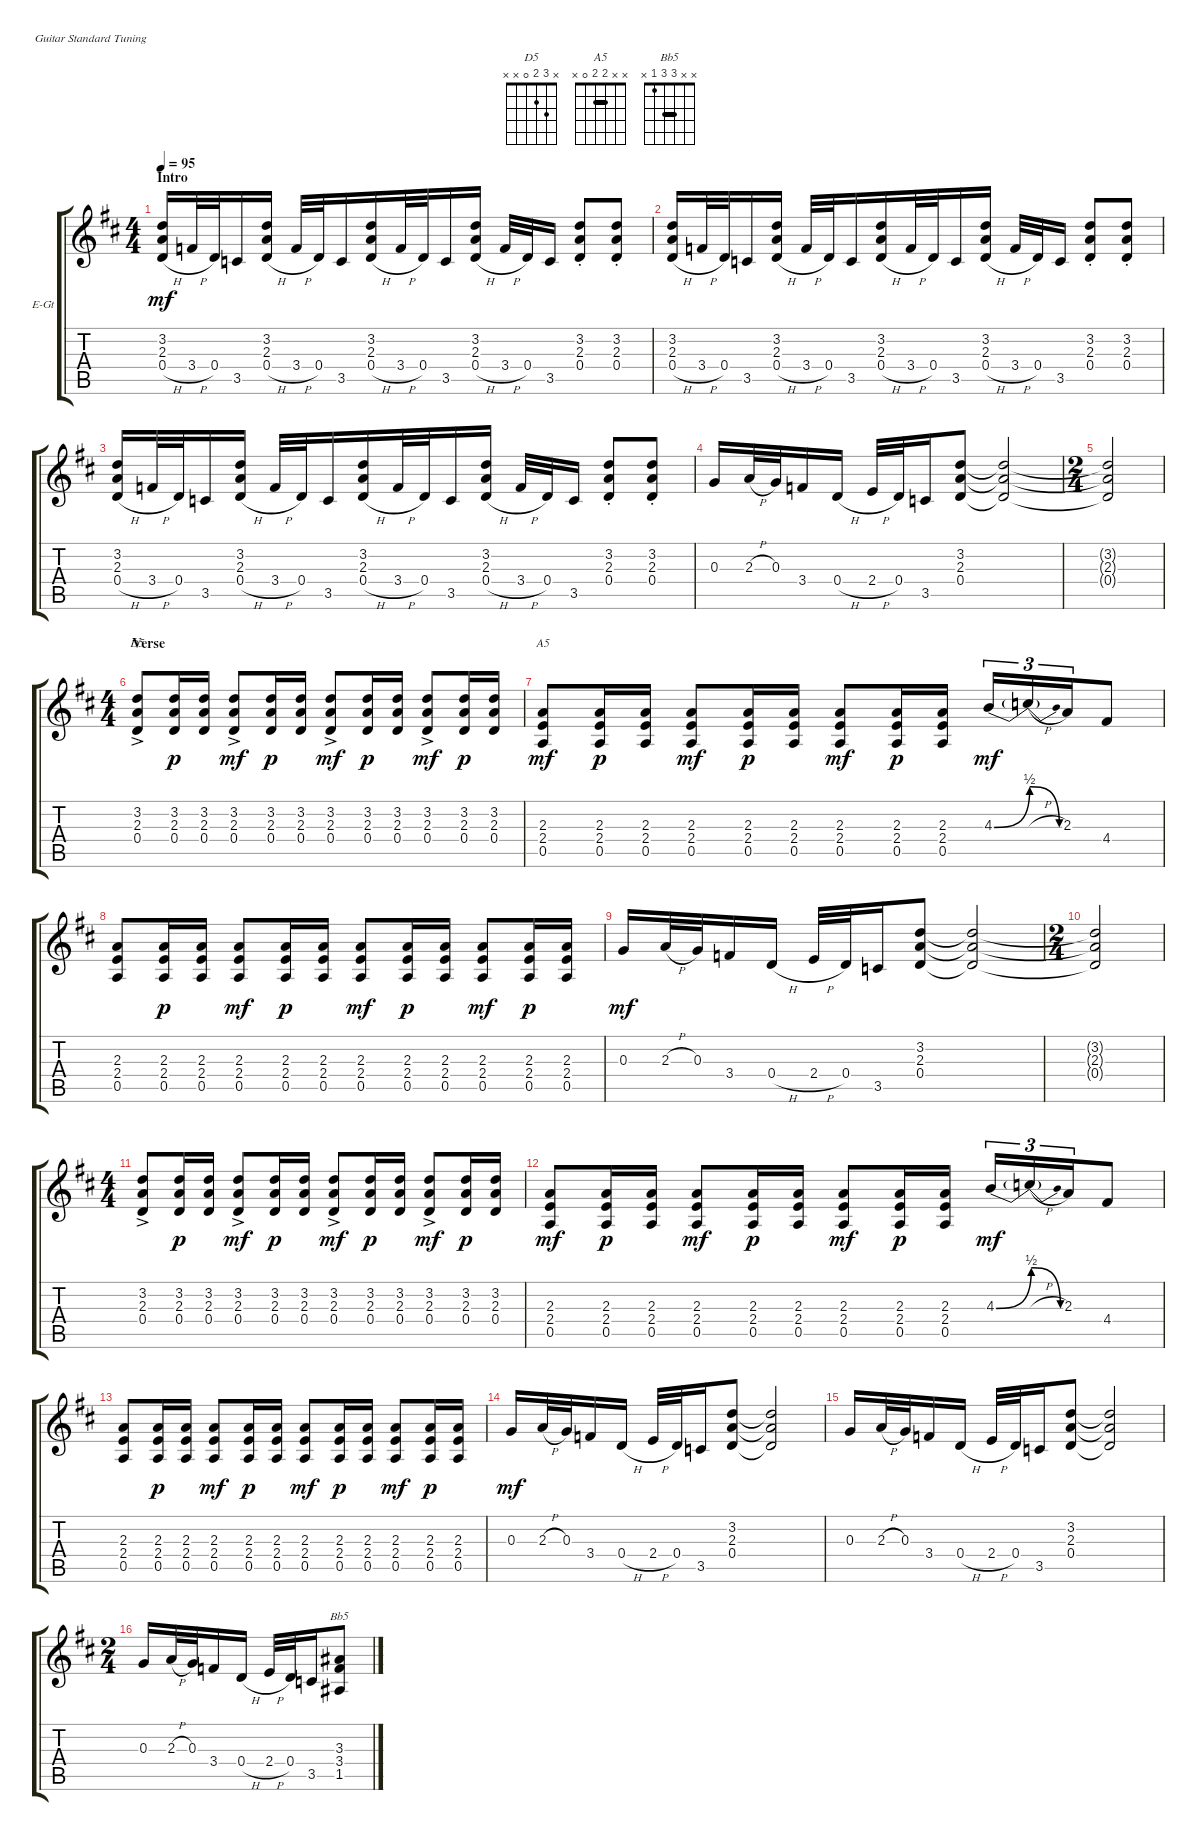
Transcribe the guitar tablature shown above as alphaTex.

\defaultSystemsLayout 4
\bracketExtendMode groupsimilarinstruments
\firstSystemTrackNameOrientation horizontal
\otherSystemsTrackNameOrientation horizontal
\track ("Electric Guitar" "E-Gt") {instrument distortionguitar}
\staff {score tabs}
\tuning (E4 B3 G3 D3 A2 E2)
\chord ("D5" x 3 2 0 x x)
\chord ("A5" x x 2 2 0 x) {barre 2}
\chord ("Bb5" x x 3 3 1 x) {barre 3}
\ts (4 4)
\section ("" "Intro")
\tempo 95
\clef g2
\ks d
(2.3 3.2 0.4{h}).16{dy mf instrument distortionguitar} 3.4{h}.32 0.4.32 3.5.16{beam merge} (2.3 3.2 0.4{h}).16 3.4{h}.32 0.4.32 3.5.16 (2.3 3.2 0.4{h}).16{beam merge} 3.4{h}.32{beam merge} 0.4.32{beam merge} 3.5.16{beam merge} (2.3 3.2 0.4{h}).16{beam split} 3.4{h}.32{beam merge} 0.4.32{beam merge} 3.5.16 (0.4{st} 2.3{st} 3.2{st}).8 (0.4{st} 2.3{st} 3.2{st}).8 |
(2.3 3.2 0.4{h}).16 3.4{h}.32 0.4.32 3.5.16{beam merge} (2.3 3.2 0.4{h}).16 3.4{h}.32 0.4.32 3.5.16 (2.3 3.2 0.4{h}).16{beam merge} 3.4{h}.32{beam merge} 0.4.32{beam merge} 3.5.16{beam merge} (2.3 3.2 0.4{h}).16{beam split} 3.4{h}.32{beam merge} 0.4.32{beam merge} 3.5.16 (0.4{st} 2.3{st} 3.2{st}).8 (0.4{st} 2.3{st} 3.2{st}).8 |
(2.3 3.2 0.4{h}).16 3.4{h}.32 0.4.32 3.5.16{beam merge} (2.3 3.2 0.4{h}).16 3.4{h}.32 0.4.32 3.5.16 (2.3 3.2 0.4{h}).16{beam merge} 3.4{h}.32{beam merge} 0.4.32{beam merge} 3.5.16{beam merge} (2.3 3.2 0.4{h}).16{beam split} 3.4{h}.32{beam merge} 0.4.32{beam merge} 3.5.16 (0.4{st} 2.3{st} 3.2{st}).8 (0.4{st} 2.3{st} 3.2{st}).8 |
0.3.16 2.3{h}.32 0.3.32 3.4.16 0.4{h}.16 2.4{h}.32 0.4.32 3.5.16 (0.4 2.3 3.2).8 (0.4{t} 2.3{t} 3.2{t}).2 |
\ts (2 4)
(0.4{t} 2.3{t} 3.2{t}).2 |
\ts (4 4)
\section ("" "Verse")
(0.4{ac} 2.3{ac} 3.2{ac}).8{ch "D5"} (0.4 2.3 3.2).16{dy p} (0.4 2.3 3.2).16 (0.4{ac} 2.3{ac} 3.2{ac}).8{dy mf} (0.4 2.3 3.2).16{dy p} (0.4 2.3 3.2).16 (0.4{ac} 2.3{ac} 3.2{ac}).8{dy mf} (0.4 2.3 3.2).16{dy p} (0.4 2.3 3.2).16 (0.4{ac} 2.3{ac} 3.2{ac}).8{dy mf} (0.4 2.3 3.2).16{dy p} (0.4 2.3 3.2).16 |
(0.5 2.4 2.3).8{ch "A5" dy mf} (0.5 2.4 2.3).16{dy p} (0.5 2.4 2.3).16 (0.5 2.4 2.3).8{dy mf} (0.5 2.4 2.3).16{dy p} (0.5 2.4 2.3).16 (0.5 2.4 2.3).8{dy mf} (0.5 2.4 2.3).16{dy p} (0.5 2.4 2.3).16 4.3{be (bend 0 0 14.399999999999999 2)}.16{tu (3 2) dy mf beam merge} 4.3{be (release 0 2 15 0) h t}.16{tu (3 2) beam merge} 2.3.16{tu (3 2) beam merge} 4.4.8 |
(0.5 2.4 2.3).8 (0.5 2.4 2.3).16{dy p} (0.5 2.4 2.3).16 (0.5 2.4 2.3).8{dy mf} (0.5 2.4 2.3).16{dy p} (0.5 2.4 2.3).16 (0.5 2.4 2.3).8{dy mf} (0.5 2.4 2.3).16{dy p} (0.5 2.4 2.3).16 (0.5 2.4 2.3).8{dy mf} (0.5 2.4 2.3).16{dy p} (0.5 2.4 2.3).16 |
0.3.16{dy mf} 2.3{h}.32 0.3.32 3.4.16 0.4{h}.16 2.4{h}.32 0.4.32 3.5.16 (0.4 2.3 3.2).8 (0.4{t} 2.3{t} 3.2{t}).2 |
\ts (2 4)
(0.4{t} 2.3{t} 3.2{t}).2 |
\ts (4 4)
(0.4{ac} 2.3{ac} 3.2{ac}).8 (0.4 2.3 3.2).16{dy p} (0.4 2.3 3.2).16 (0.4{ac} 2.3{ac} 3.2{ac}).8{dy mf} (0.4 2.3 3.2).16{dy p} (0.4 2.3 3.2).16 (0.4{ac} 2.3{ac} 3.2{ac}).8{dy mf} (0.4 2.3 3.2).16{dy p} (0.4 2.3 3.2).16 (0.4{ac} 2.3{ac} 3.2{ac}).8{dy mf} (0.4 2.3 3.2).16{dy p} (0.4 2.3 3.2).16 |
(0.5 2.4 2.3).8{dy mf} (0.5 2.4 2.3).16{dy p} (0.5 2.4 2.3).16 (0.5 2.4 2.3).8{dy mf} (0.5 2.4 2.3).16{dy p} (0.5 2.4 2.3).16 (0.5 2.4 2.3).8{dy mf} (0.5 2.4 2.3).16{dy p} (0.5 2.4 2.3).16 4.3{be (bend 0 0 14.399999999999999 2)}.16{tu (3 2) dy mf beam merge} 4.3{be (release 0 2 15 0) h t}.16{tu (3 2) beam merge} 2.3.16{tu (3 2) beam merge} 4.4.8 |
(0.5 2.4 2.3).8 (0.5 2.4 2.3).16{dy p} (0.5 2.4 2.3).16 (0.5 2.4 2.3).8{dy mf} (0.5 2.4 2.3).16{dy p} (0.5 2.4 2.3).16 (0.5 2.4 2.3).8{dy mf} (0.5 2.4 2.3).16{dy p} (0.5 2.4 2.3).16 (0.5 2.4 2.3).8{dy mf} (0.5 2.4 2.3).16{dy p} (0.5 2.4 2.3).16 |
0.3.16{dy mf} 2.3{h}.32 0.3.32 3.4.16 0.4{h}.16 2.4{h}.32 0.4.32 3.5.16 (0.4 2.3 3.2).8 (0.4{t} 2.3{t} 3.2{t}).2 |
0.3.16 2.3{h}.32 0.3.32 3.4.16 0.4{h}.16 2.4{h}.32 0.4.32 3.5.16 (0.4 2.3 3.2).8 (0.4{t} 2.3{t} 3.2{t}).2 |
\ts (2 4)
0.3.16 2.3{h}.32 0.3.32 3.4.16 0.4{h}.16 2.4{h}.32 0.4.32 3.5.16 (1.5 3.4 3.3).8{ch "Bb5"}
